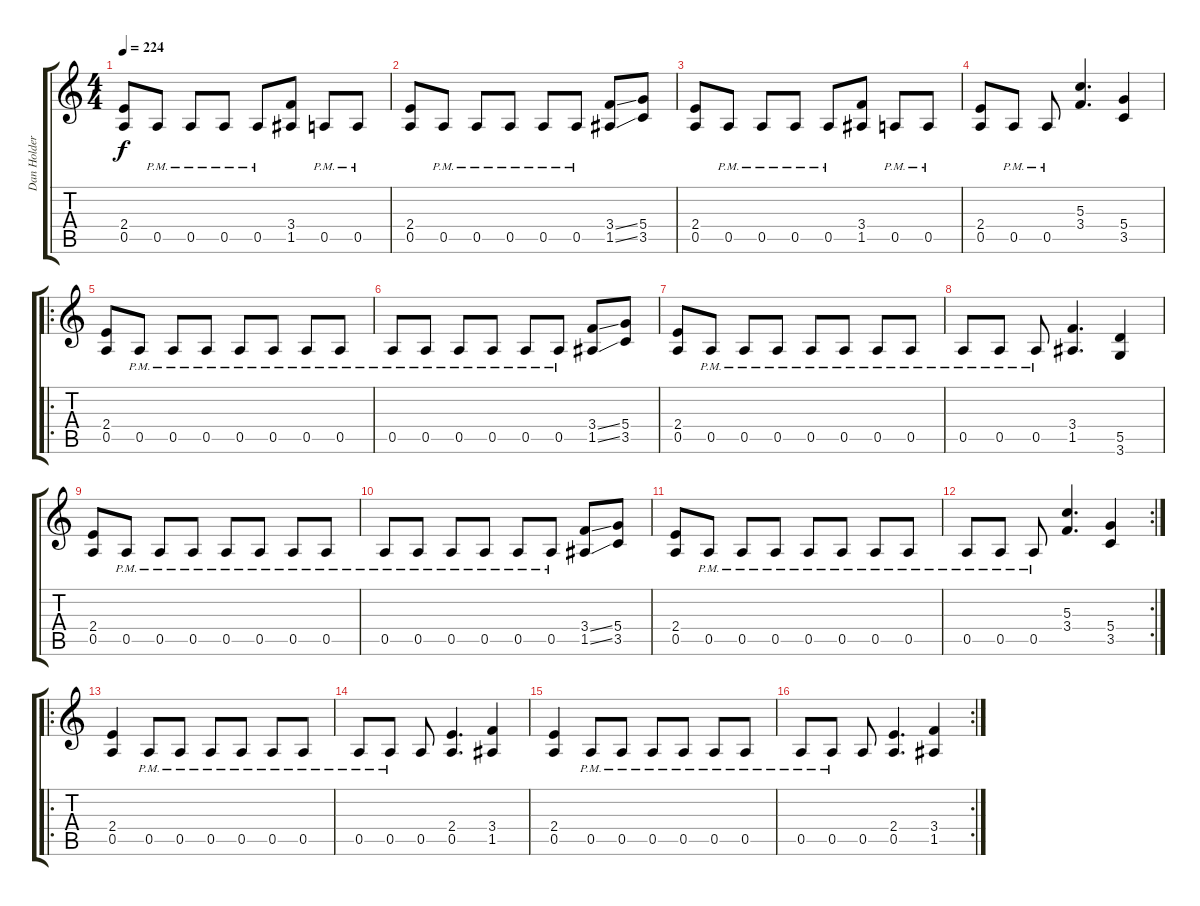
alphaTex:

\track ("Dan Holder" "Dan Holder") {instrument overdrivenguitar}
\staff {score tabs}
\tuning (E4 B3 G3 D3 A2 E2) {hide}
\ts (4 4)
\tempo 224
\clef g2
\ks c
(2.4 0.5).8{dy f} 0.5{pm}.8 0.5{pm}.8 0.5{pm}.8 0.5{pm}.8 (3.4 1.5).8 0.5{pm}.8 0.5{pm}.8 |
(2.4 0.5).8 0.5{pm}.8 0.5{pm}.8 0.5{pm}.8 0.5{pm}.8 0.5{pm}.8 (3.4{ss} 1.5{ss}).8 (5.4 3.5).8 |
(2.4 0.5).8 0.5{pm}.8 0.5{pm}.8 0.5{pm}.8 0.5{pm}.8 (3.4 1.5).8 0.5{pm}.8 0.5{pm}.8 |
(2.4 0.5).8 0.5{pm}.8 0.5{pm}.8 (5.3 3.4).4{d} (5.4 3.5).4 |
\ro
(2.4 0.5).8 0.5{pm}.8 0.5{pm}.8 0.5{pm}.8 0.5{pm}.8 0.5{pm}.8 0.5{pm}.8 0.5{pm}.8 |
0.5{pm}.8 0.5{pm}.8 0.5{pm}.8 0.5{pm}.8 0.5{pm}.8 0.5{pm}.8 (3.4{ss} 1.5{ss}).8 (5.4 3.5).8 |
(2.4 0.5).8 0.5{pm}.8 0.5{pm}.8 0.5{pm}.8 0.5{pm}.8 0.5{pm}.8 0.5{pm}.8 0.5{pm}.8 |
0.5{pm}.8 0.5{pm}.8 0.5{pm}.8 (3.4 1.5).4{d} (5.5 3.6).4 |
(2.4 0.5).8 0.5{pm}.8 0.5{pm}.8 0.5{pm}.8 0.5{pm}.8 0.5{pm}.8 0.5{pm}.8 0.5{pm}.8 |
0.5{pm}.8 0.5{pm}.8 0.5{pm}.8 0.5{pm}.8 0.5{pm}.8 0.5{pm}.8 (3.4{ss} 1.5{ss}).8 (5.4 3.5).8 |
(2.4 0.5).8 0.5{pm}.8 0.5{pm}.8 0.5{pm}.8 0.5{pm}.8 0.5{pm}.8 0.5{pm}.8 0.5{pm}.8 |
\rc 2
0.5{pm}.8 0.5{pm}.8 0.5{pm}.8 (5.3 3.4).4{d} (5.4 3.5).4 |
\ro
(2.4 0.5).4 0.5{pm}.8 0.5{pm}.8 0.5{pm}.8 0.5{pm}.8 0.5{pm}.8 0.5{pm}.8 |
0.5{pm}.8 0.5{pm}.8 0.5.8 (2.4 0.5).4{d} (3.4 1.5).4 |
(2.4 0.5).4 0.5{pm}.8 0.5{pm}.8 0.5{pm}.8 0.5{pm}.8 0.5{pm}.8 0.5{pm}.8 |
\rc 2
0.5{pm}.8 0.5{pm}.8 0.5.8 (2.4 0.5).4{d} (3.4 1.5).4
